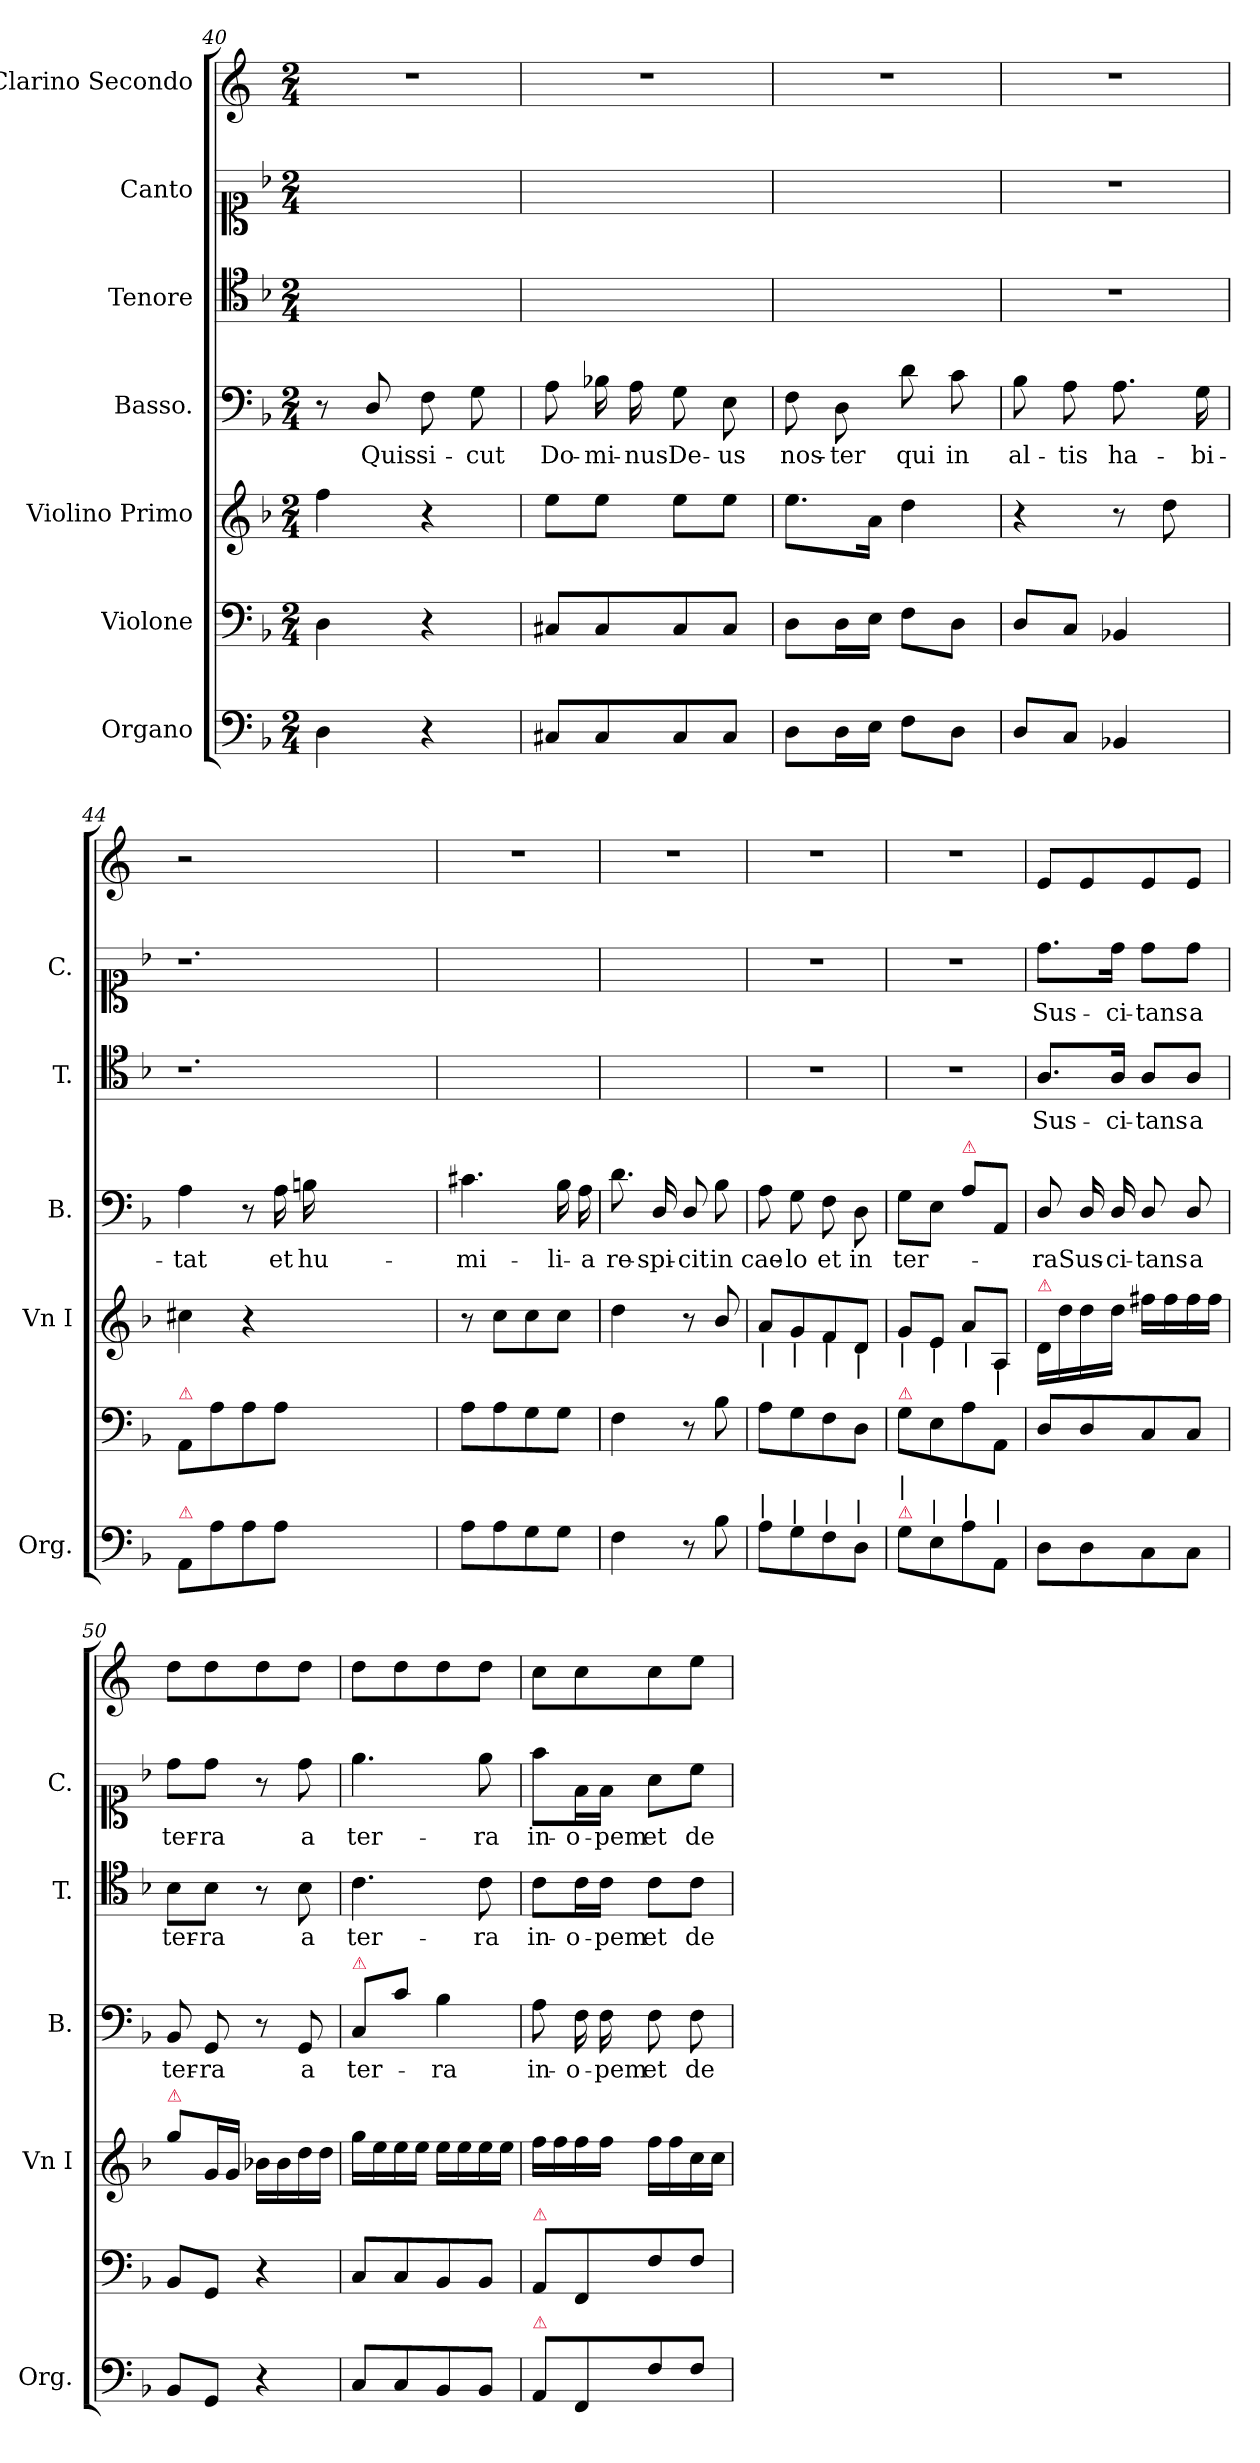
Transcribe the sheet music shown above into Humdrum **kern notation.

**kern	**kern	**kern	**dynam	**kern	**text	**kern	**text	**kern	**text	**kern
*part7	*part6	*part5	*part5	*part4	*part4	*part3	*part3	*part2	*part2	*part1
*staff7	*staff6	*staff5	*staff5	*staff4	*staff4	*staff3	*staff3	*staff2	*staff2	*staff1
*I"Organo	*I"Violone	*I"Violino Primo	*	*I"Basso.	*	*I"Tenore	*	*I"Canto	*	*I"Clarino Secondo
*I'Org.	*	*I'Vn I	*	*I'B.	*	*I'T.	*	*I'C.	*	*
*clefF4	*clefF4	*clefG2	*	*clefF4	*	*clefC4	*	*clefC1	*	*clefG2
*	*	*	*	*	*	*	*	*	*	*ITrd4c7
*k[b-]	*k[b-]	*k[b-]	*	*k[b-]	*	*k[b-]	*	*k[b-]	*	*k[b-]
*F:	*F:	*F:	*	*F:	*	*F:	*	*F:	*	*F:
*M2/4	*M2/4	*M2/4	*	*M2/4	*	*M2/4	*	*M2/4	*	*M2/4
=40	=40	=40	=40	=40	=40	=40	=40	=40	=40	=40
4D\	4D\	4ff\	.	8r	.	2ryy	.	2ryy	.	2r
.	.	.	.	8D/	Quis	.	.	.	.	.
4r	4r	4r	.	8F\	si-	.	.	.	.	.
.	.	.	.	8G\	-cut	.	.	.	.	.
=41	=41	=41	=41	=41	=41	=41	=41	=41	=41	=41
8C#X/L	8C#X/L	8ee\L	.	8A\	Do-	2ryy	.	2ryy	.	2r
8C#/	8C#/	8ee\J	.	16B-X\	-mi-	.	.	.	.	.
.	.	.	.	16A\	-nus	.	.	.	.	.
8C#/	8C#/	8ee\L	.	8G\	De-	.	.	.	.	.
8C#/J	8C#/J	8ee\J	.	8E\	-us	.	.	.	.	.
=42	=42	=42	=42	=42	=42	=42	=42	=42	=42	=42
8D\L	8D\L	8.ee\L	.	8F\	nos-	2ryy	.	2ryy	.	2r
16D\L	16D\L	.	.	8D\	-ter	.	.	.	.	.
16E\JJ	16E\JJ	16a\Jk	.	.	.	.	.	.	.	.
8F\L	8F\L	4dd\	.	8d\	qui	.	.	.	.	.
8D\J	8D\J	.	.	8c\	in	.	.	.	.	.
=43	=43	=43	=43	=43	=43	=43	=43	=43	=43	=43
8D/L	8D/L	4r	.	8B-\	al-	2r	.	2r	.	2r
8C/J	8C/J	.	.	8A\	-tis	.	.	.	.	.
4BB-X/	4BB-X/	8r	.	8.A\	ha-	.	.	.	.	.
.	.	8dd\	.	.	.	.	.	.	.	.
.	.	.	.	16G\	-bi-	.	.	.	.	.
=44	=44	=44	=44	=44	=44	=44	=44	=44	=44	=44
!	!LO:TX:a:color=crimson:t=⚠	!	!	!	!	!	!	!	!	!
!LO:TX:a:color=crimson:t=⚠	!	!	!	!	!	!	!	!	!	!
8AA/L	8AA/L	4cc#X\	.	4A\	-tat	1.r	.	1.r	.	2r
8A\	8A\	.	.	.	.	.	.	.	.	.
8A\	8A\	4r	.	8r	.	.	.	.	.	.
8A\J	8A\J	.	.	16A\	et	.	.	.	.	.
.	.	.	.	16Bn\	hu-	.	.	.	.	.
1ryy	1ryy	1ryy	.	1ryy	.	.	.	.	.	1ryy
=45	=45	=45	=45	=45	=45	=45	=45	=45	=45	=45
8A\L	8A\L	8r	.	4.c#X\	-mi-	2ryy	.	2ryy	.	2r
8A\	8A\	8cc\L	.	.	.	.	.	.	.	.
8G\	8G\	8cc\	.	.	.	.	.	.	.	.
8G\J	8G\J	8cc\J	.	16B-\	-li-	.	.	.	.	.
.	.	.	.	16A\	-a	.	.	.	.	.
=46	=46	=46	=46	=46	=46	=46	=46	=46	=46	=46
4F\	4F\	4dd\	.	8.d\	re-	2ryy	.	2ryy	.	2r
.	.	.	.	16D/	-spi-	.	.	.	.	.
8r	8r	8r	.	8D/	-cit	.	.	.	.	.
8B-\	8B-\	8b-/	.	8B-\	in	.	.	.	.	.
=47	=47	=47	=47	=47	=47	=47	=47	=47	=47	=47
!	!	!LO:TX:b:t=|	!	!	!	!	!	!	!	!
!LO:TX:a:t=|	!	!	!	!	!	!	!	!	!	!
8A\L	8A\L	8a/L	.	8A\	cae-	2r	.	2r	.	2r
!	!	!LO:TX:b:t=|	!	!	!	!	!	!	!	!
!LO:TX:a:t=|	!	!	!	!	!	!	!	!	!	!
8G\	8G\	8g/	.	8G\	-lo	.	.	.	.	.
!	!	!LO:TX:b:t=|	!	!	!	!	!	!	!	!
!LO:TX:a:t=|	!	!	!	!	!	!	!	!	!	!
8F\	8F\	8f/	.	8F\	et	.	.	.	.	.
!	!	!LO:TX:b:t=|	!	!	!	!	!	!	!	!
!LO:TX:a:t=|	!	!	!	!	!	!	!	!	!	!
8D\J	8D\J	8d/J	.	8D\	in	.	.	.	.	.
=48	=48	=48	=48	=48	=48	=48	=48	=48	=48	=48
!	!	!LO:TX:b:t=|	!	!	!	!	!	!	!	!
!	!LO:TX:a:color=crimson:t=⚠	!	!	!	!	!	!	!	!	!
!LO:TX:a:color=crimson:t=⚠	!	!	!	!	!	!	!	!	!	!
!LO:TX:a:t=|	!	!	!	!	!	!	!	!	!	!
8G\L	8G\L	8g/L	.	8G\L	ter-	2r	.	2r	.	2r
!	!	!LO:TX:b:t=|	!	!	!	!	!	!	!	!
!LO:TX:a:t=|	!	!	!	!	!	!	!	!	!	!
8E\	8E\	8e/J	.	8E\J	.	.	.	.	.	.
!	!	!	!	!LO:TX:a:color=crimson:t=⚠	!	!	!	!	!	!
!	!	!LO:TX:b:t=|	!	!	!	!	!	!	!	!
!LO:TX:a:t=|	!	!	!	!	!	!	!	!	!	!
8A\	8A\	8a/L	.	8A\L	.	.	.	.	.	.
!	!	!LO:TX:b:t=|	!	!	!	!	!	!	!	!
!LO:TX:a:t=|	!	!	!	!	!	!	!	!	!	!
8AA/J	8AA/J	8A/J	.	8AA/J	.	.	.	.	.	.
=49	=49	=49	=49	=49	=49	=49	=49	=49	=49	=49
!	!	!LO:TX:a:color=crimson:t=⚠	!	!	!	!	!	!	!	!
!	!	!	!LO:DY:a	!	!	!	!	!	!	!
8D\L	8D/L	16d/LL	for	8D/	-ra	8.A/L	Sus-	8.dd\L	Sus-	8A/L
.	.	16dd\	.	.	.	.	.	.	.	.
8D\	8D/	16dd\	.	16D/	Sus-	.	.	.	.	8A/
.	.	16dd\JJ	.	16D/	-ci-	16A/Jk	-ci-	16dd\Jk	-ci-	.
8C\	8C/	16ff#X\LL	.	8D/	-tans	8A/L	-tans	8dd\L	-tans	8A/
.	.	16ff#\	.	.	.	.	.	.	.	.
8C\J	8C/J	16ff#\	.	8D/	a	8A/J	a	8dd\J	a	8A/J
.	.	16ff#\JJ	.	.	.	.	.	.	.	.
=50	=50	=50	=50	=50	=50	=50	=50	=50	=50	=50
!	!	!LO:TX:a:color=crimson:t=⚠	!	!	!	!	!	!	!	!
8BB-/L	8BB-/L	8gg\L	.	8BB-/	ter-	8B-\L	ter-	8dd\L	ter-	8g\L
8GG/J	8GG/J	16g/L	.	8GG/	-ra	8B-\J	-ra	8dd\J	-ra	8g\
.	.	16g/JJ	.	.	.	.	.	.	.	.
4r	4r	16b-X\LL	.	8r	.	8r	.	8r	.	8g\
.	.	16b-\	.	.	.	.	.	.	.	.
.	.	16dd\	.	8GG/	a	8B-\	a	8dd\	a	8g\J
.	.	16dd\JJ	.	.	.	.	.	.	.	.
=51	=51	=51	=51	=51	=51	=51	=51	=51	=51	=51
!	!	!	!	!LO:TX:a:color=crimson:t=⚠	!	!	!	!	!	!
8C/L	8C/L	16gg\LL	.	8C/L	ter-	4.c\	ter-	4.ee\	ter-	8g\L
.	.	16ee\	.	.	.	.	.	.	.	.
8C/	8C/	16ee\	.	8c\J	.	.	.	.	.	8g\
.	.	16ee\JJ	.	.	.	.	.	.	.	.
8BB-/	8BB-/	16ee\LL	.	4B-\	-ra	.	.	.	.	8g\
.	.	16ee\	.	.	.	.	.	.	.	.
8BB-/J	8BB-/J	16ee\	.	.	.	8c\	-ra	8ee\	-ra	8g\J
.	.	16ee\JJ	.	.	.	.	.	.	.	.
=52	=52	=52	=52	=52	=52	=52	=52	=52	=52	=52
!	!LO:TX:a:color=crimson:t=⚠	!	!	!	!	!	!	!	!	!
!LO:TX:a:color=crimson:t=⚠	!	!	!	!	!	!	!	!	!	!
8AA\L	8AA/L	16ff\LL	.	8A\	in-	8c\L	in-	8ff\L	in-	8f\L
.	.	16ff\	.	.	.	.	.	.	.	.
8FF\	8FF/	16ff\	.	16F\	-o-	16c\L	-o-	16f\L	-o-	8f\
.	.	16ff\JJ	.	16F\	-pem	16c\JJ	-pem	16f\JJ	-pem	.
8F/	8F\	16ff\LL	.	8F\	et	8c\L	et	8a\L	et	8f\
.	.	16ff\	.	.	.	.	.	.	.	.
8F/J	8F\J	16cc\	.	8F\	de	8c\J	de	8cc\J	de	8a\J
.	.	16cc\JJ	.	.	.	.	.	.	.	.
=	=	=	=	=	=	=	=	=	=	=
*-	*-	*-	*-	*-	*-	*-	*-	*-	*-	*-
